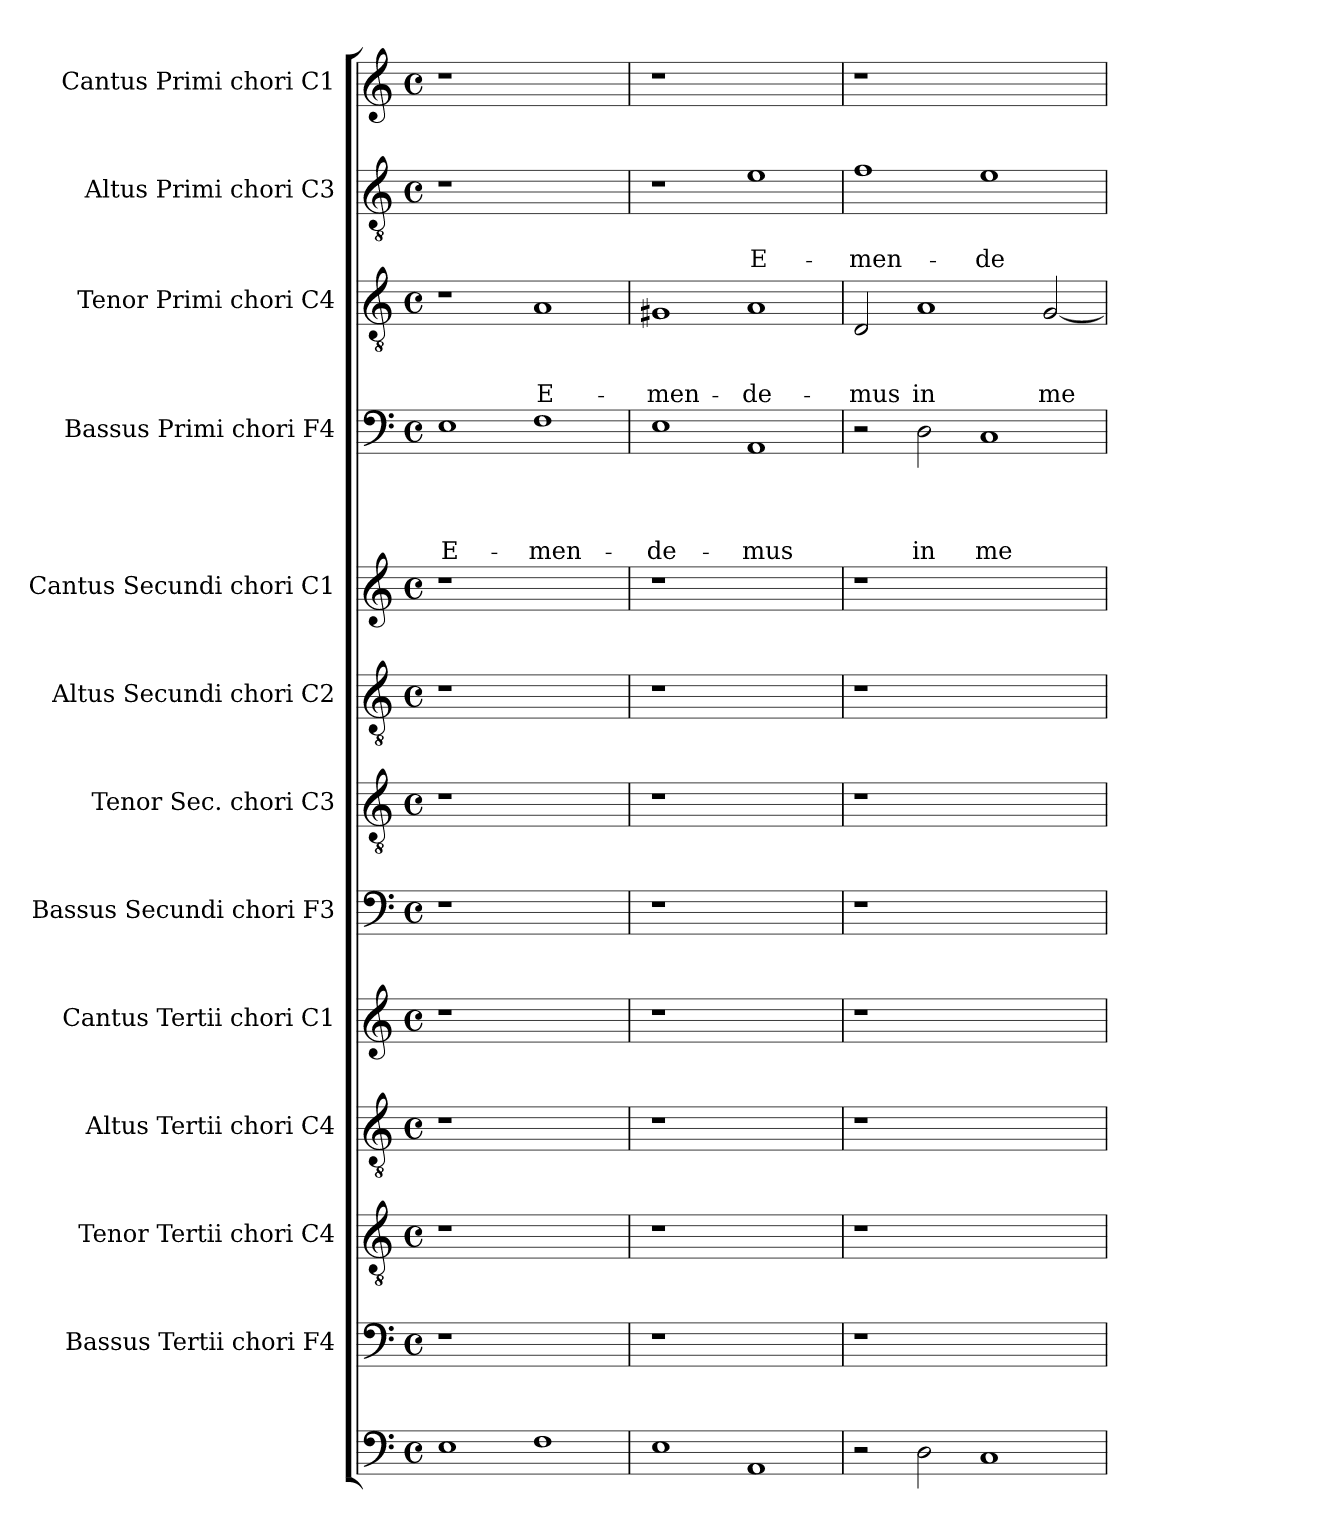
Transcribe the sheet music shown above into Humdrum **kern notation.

**kern	**kern	**kern	**kern	**kern	**kern	**kern	**kern	**kern	**kern	**text	**text	**text	**text	**kern	**text	**text	**text	**kern	**text	**text	**kern
*part13	*part12	*part11	*part10	*part9	*part8	*part7	*part6	*part5	*part4	*part4	*part4	*part4	*part4	*part3	*part3	*part3	*part3	*part2	*part2	*part2	*part1
*staff13	*staff12	*staff11	*staff10	*staff9	*staff8	*staff7	*staff6	*staff5	*staff4	*staff4	*staff4	*staff4	*staff4	*staff3	*staff3	*staff3	*staff3	*staff2	*staff2	*staff2	*staff1
*	*I"Bassus  Tertii chori F4	*I"Tenor Tertii chori C4	*I"Altus Tertii chori C4	*I"Cantus Tertii chori C1	*I"Bassus Secundi chori F3	*I"Tenor Sec. chori C3	*I"Altus Secundi chori C2	*I"Cantus Secundi chori C1	*I"Bassus Primi chori F4	*	*	*	*	*I"Tenor Primi chori C4	*	*	*	*I"Altus Primi chori C3	*	*	*I"Cantus  Primi chori C1
*	*I'B3	*I'T3	*I'A3	*I'C3	*I'B2	*I'T2	*I'A2	*I'C2	*I'B1	*	*	*	*	*I'T1	*	*	*	*I'A1	*	*	*I'C1
*clefF4	*clefF4	*clefGv2	*clefGv2	*clefG2	*clefF4	*clefGv2	*clefGv2	*clefG2	*clefF4	*	*	*	*	*clefGv2	*	*	*	*clefGv2	*	*	*clefG2
*k[]	*k[]	*k[]	*k[]	*k[]	*k[]	*k[]	*k[]	*k[]	*k[]	*	*	*	*	*k[]	*	*	*	*k[]	*	*	*k[]
*C:	*C:	*C:	*C:	*C:	*C:	*C:	*C:	*C:	*C:	*	*	*	*	*C:	*	*	*	*C:	*	*	*C:
*M4/4	*M4/4	*M4/4	*M4/4	*M4/4	*M4/4	*M4/4	*M4/4	*M4/4	*M4/4	*	*	*	*	*M4/4	*	*	*	*M4/4	*	*	*M4/4
*met(c)	*met(c)	*met(c)	*met(c)	*met(c)	*met(c)	*met(c)	*met(c)	*met(c)	*met(c)	*	*	*	*	*met(c)	*	*	*	*met(c)	*	*	*met(c)
=1	=1	=1	=1	=1	=1	=1	=1	=1	=1	=1	=1	=1	=1	=1	=1	=1	=1	=1	=1	=1	=1
!	!	!	!	!	!	!	!	!	!	!	!	!	!LO:LY:b	!	!	!	!	!	!	!	!
1E	1r	1r	1r	1r	1r	1r	1r	1r	1E	.	.	.	E-	1r	.	.	.	1r	.	.	1r
!	!	!	!	!	!	!	!	!	!	!	!	!	!LO:LY:b	!	!	!	!LO:LY:b	!	!	!	!
1F	1ryy	1ryy	1ryy	1ryy	1ryy	1ryy	1ryy	1ryy	1F	.	.	.	-men-	1A	.	.	E-	1ryy	.	.	1ryy
=2	=2	=2	=2	=2	=2	=2	=2	=2	=2	=2	=2	=2	=2	=2	=2	=2	=2	=2	=2	=2	=2
!	!	!	!	!	!	!	!	!	!	!	!	!	!LO:LY:b	!	!	!	!LO:LY:b	!	!	!	!
1E	1r	1r	1r	1r	1r	1r	1r	1r	1E	.	.	.	-de-	1G#X	.	.	-men-	1r	.	.	1r
!	!	!	!	!	!	!	!	!	!	!	!	!	!LO:LY:b	!	!	!	!LO:LY:b	!	!	!LO:LY:b	!
1AA	1ryy	1ryy	1ryy	1ryy	1ryy	1ryy	1ryy	1ryy	1AA	.	.	.	-mus	1A	.	.	-de-	1e	.	E-	1ryy
=3	=3	=3	=3	=3	=3	=3	=3	=3	=3	=3	=3	=3	=3	=3	=3	=3	=3	=3	=3	=3	=3
!	!	!	!	!	!	!	!	!	!	!	!	!	!	!	!	!	!LO:LY:b	!	!	!LO:LY:b	!
2r	1r	1r	1r	1r	1r	1r	1r	1r	2r	.	.	.	.	2D/	.	.	-mus	1f	.	-men-	1r
!	!	!	!	!	!	!	!	!	!	!	!	!	!LO:LY:b	!	!	!	!LO:LY:b	!	!	!	!
2D\	.	.	.	.	.	.	.	.	2D\	.	.	.	in	1A	.	.	in	.	.	.	.
!	!	!	!	!	!	!	!	!	!	!	!	!	!LO:LY:b	!	!	!	!	!	!	!LO:LY:b	!
1C	1ryy	1ryy	1ryy	1ryy	1ryy	1ryy	1ryy	1ryy	1C	.	.	.	me-	.	.	.	.	1e	.	-de-	1ryy
!	!	!	!	!	!	!	!	!	!	!	!	!	!	!	!	!	!LO:LY:b	!	!	!	!
.	.	.	.	.	.	.	.	.	.	.	.	.	.	[2G/	.	.	me-	.	.	.	.
=	=	=	=	=	=	=	=	=	=	=	=	=	=	=	=	=	=	=	=	=	=
*-	*-	*-	*-	*-	*-	*-	*-	*-	*-	*-	*-	*-	*-	*-	*-	*-	*-	*-	*-	*-	*-
